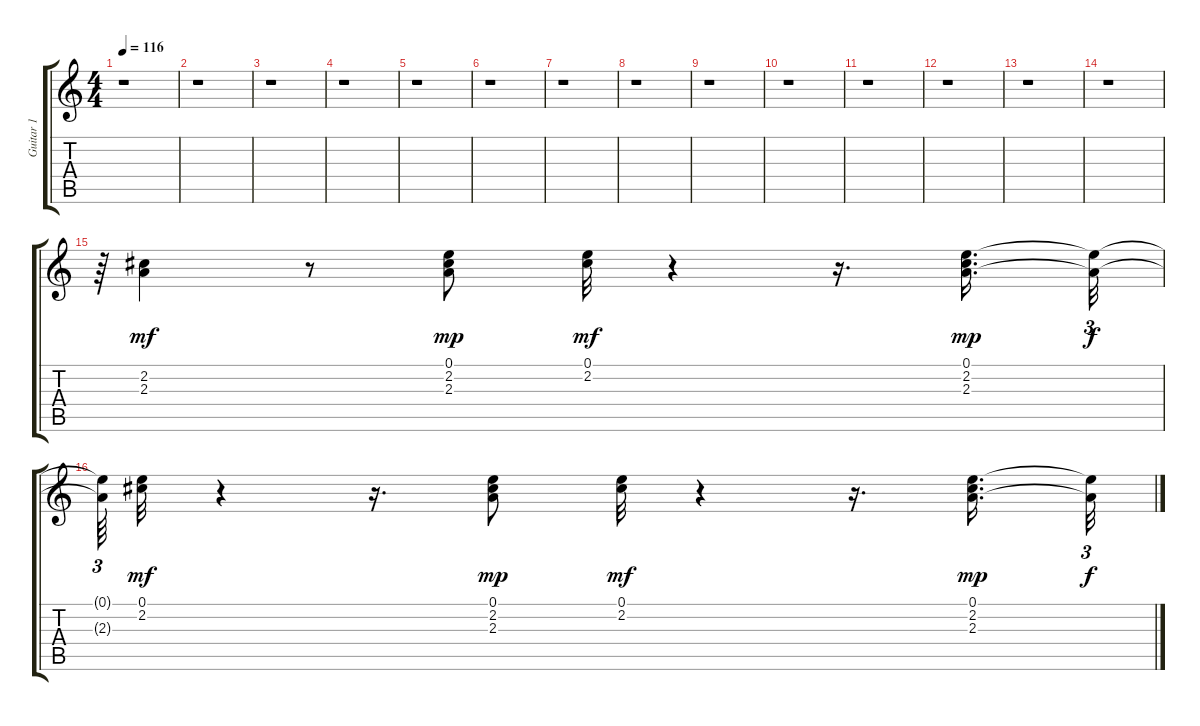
\track ("Guitar 1" "Guitar 1") {instrument acousticguitarnylon}
\staff {score tabs}
\tuning (E4 B3 G3 D3 A2 E2) {hide}
\ts (4 4)
\tempo 116
\clef g2
\ks c
r.1{dy f} |
r.1 |
r.1 |
r.1 |
r.1 |
r.1 |
r.1 |
r.1 |
r.1 |
r.1 |
r.1 |
r.1 |
r.1 |
r.1 |
r.64{tu (3 2)} (2.2 2.3).4{dy mf} r.8 (0.1 2.2 2.3).8{dy mp} (0.1 2.2).32{dy mf} r.4 r.16{d} (0.1 2.2 2.3).16{d dy mp} (0.1{t} 2.3{t}).32{tu (3 2) dy f} |
(0.1{t} 2.3{t}).64{tu (3 2)} (0.1 2.2).32{dy mf} r.4 r.16{d} (0.1 2.2 2.3).8{dy mp} (0.1 2.2).32{dy mf} r.4 r.16{d} (0.1 2.2 2.3).16{d dy mp} (0.1{t} 2.3{t}).32{tu (3 2) dy f}
